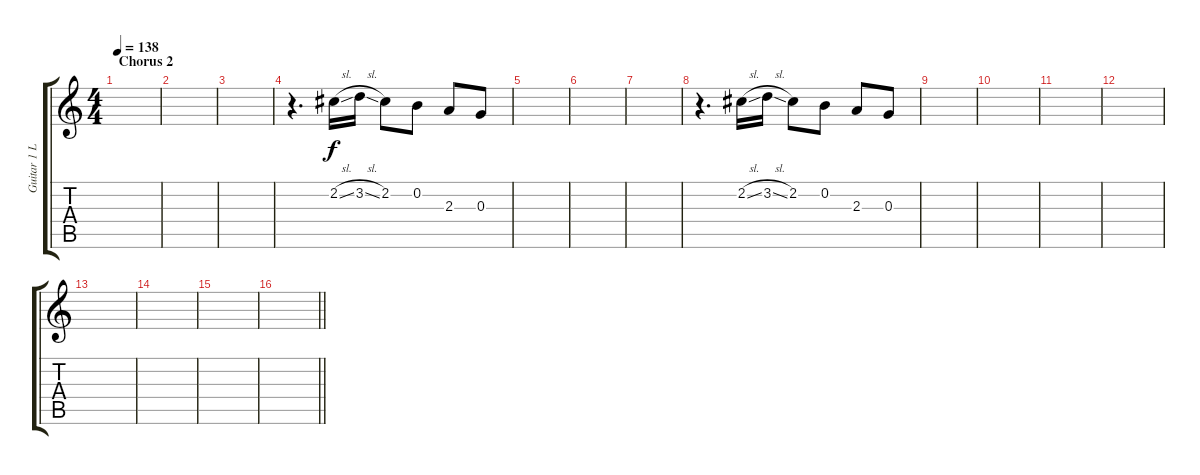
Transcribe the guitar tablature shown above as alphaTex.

\track ("Guitar 1 L + Solo" "Guitar 1 L") {instrument overdrivenguitar}
\staff {score tabs}
\tuning (E4 B3 G3 D3 A2 E2) {hide}
\ts (4 4)
\section ("" "Chorus 2")
\tempo 138
\clef g2
\ks c
|
|
|
r.4{d} 2.2{sl}.16 3.2{sl}.16 2.2.8 0.2.8 2.3.8 0.3.8 |
|
|
|
r.4{d} 2.2{sl}.16 3.2{sl}.16 2.2.8 0.2.8 2.3.8 0.3.8 |
|
|
|
|
|
|
|
\barLineRight lightlight
